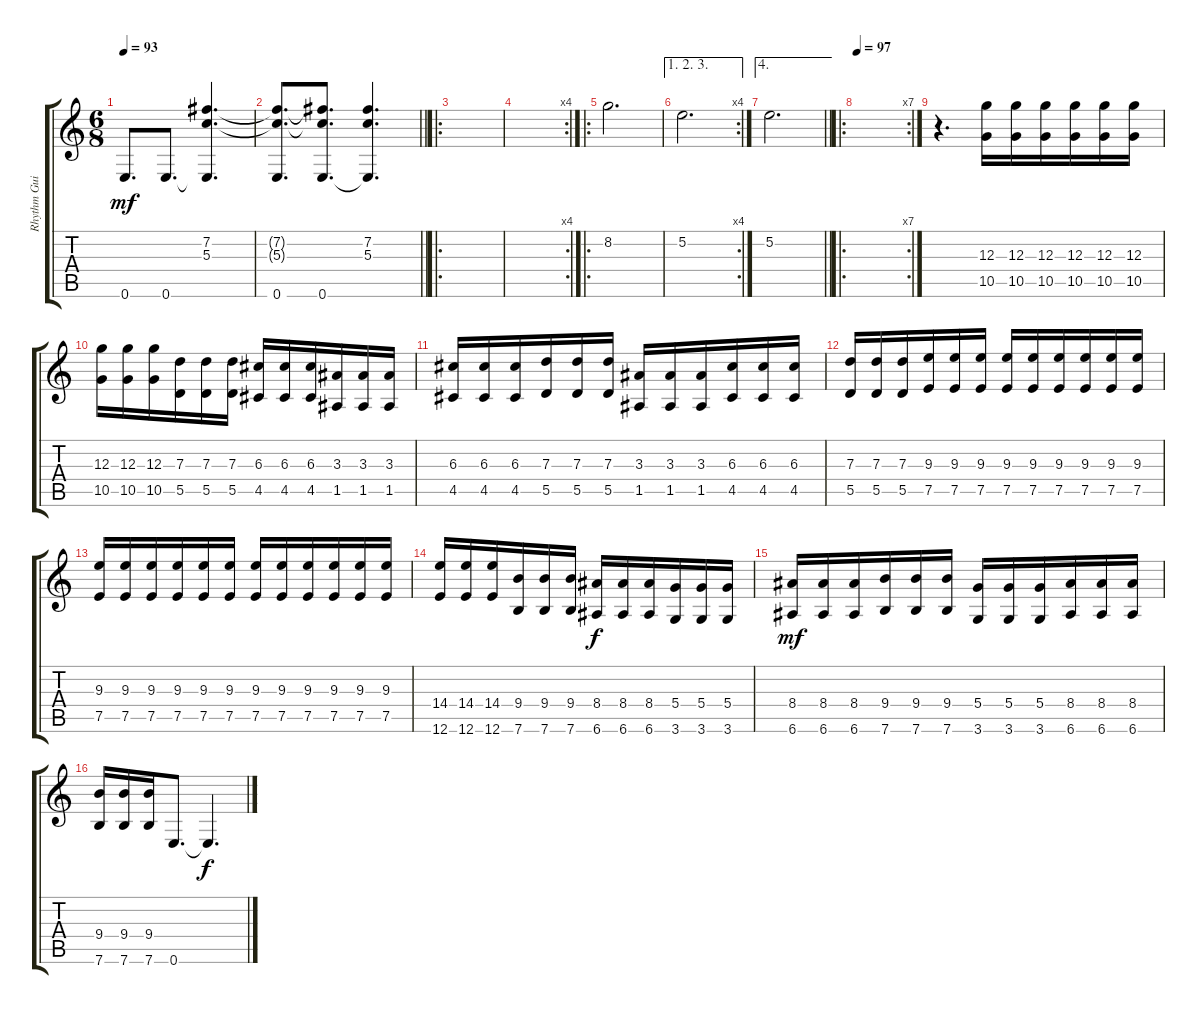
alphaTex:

\track ("Rhythm Guitar 2 [Mikael Akerfeldt + Pete" "Rhythm Gui") {instrument distortionguitar}
\staff {score tabs}
\tuning (E4 B3 G3 D3 A2 E2) {hide}
\ts (6 8)
\tempo 93
\clef g2
\ks c
0.6.8{d dy mf} 0.6.8{d} (7.2 5.3 0.6{t}).4{d} |
\barLineRight lightlight
(7.2{t} 5.3{t} 0.6).8{d} (7.2{t} 5.3{t} 0.6).8{d} (7.2 5.3 0.6{t}).4{d} |
\ro
|
\rc 4
|
\ro
8.2.2{d} |
\ae (1 2 3)
\rc 4
5.2.2{d} |
\ae 4
\barLineRight lightlight
5.2.2{d} |
\ro
\rc 7
\tempo 97
|
r.4{d} (12.3 10.5).16 (12.3 10.5).16 (12.3 10.5).16 (12.3 10.5).16 (12.3 10.5).16 (12.3 10.5).16 |
(12.3 10.5).16 (12.3 10.5).16 (12.3 10.5).16 (7.3 5.5).16 (7.3 5.5).16 (7.3 5.5).16 (6.3 4.5).16 (6.3 4.5).16 (6.3 4.5).16 (3.3 1.5).16 (3.3 1.5).16 (3.3 1.5).16 |
(6.3 4.5).16 (6.3 4.5).16 (6.3 4.5).16 (7.3 5.5).16 (7.3 5.5).16 (7.3 5.5).16 (3.3 1.5).16 (3.3 1.5).16 (3.3 1.5).16 (6.3 4.5).16 (6.3 4.5).16 (6.3 4.5).16 |
(7.3 5.5).16 (7.3 5.5).16 (7.3 5.5).16 (9.3 7.5).16 (9.3 7.5).16 (9.3 7.5).16 (9.3 7.5).16 (9.3 7.5).16 (9.3 7.5).16 (9.3 7.5).16 (9.3 7.5).16 (9.3 7.5).16 |
(9.3 7.5).16 (9.3 7.5).16 (9.3 7.5).16 (9.3 7.5).16 (9.3 7.5).16 (9.3 7.5).16 (9.3 7.5).16 (9.3 7.5).16 (9.3 7.5).16 (9.3 7.5).16 (9.3 7.5).16 (9.3 7.5).16 |
(14.4 12.6).16 (14.4 12.6).16 (14.4 12.6).16 (9.4 7.6).16 (9.4 7.6).16 (9.4 7.6).16 (8.4 6.6).16{dy f} (8.4 6.6).16 (8.4 6.6).16 (5.4 3.6).16 (5.4 3.6).16 (5.4 3.6).16 |
(8.4 6.6).16{dy mf} (8.4 6.6).16 (8.4 6.6).16 (9.4 7.6).16 (9.4 7.6).16 (9.4 7.6).16 (5.4 3.6).16 (5.4 3.6).16 (5.4 3.6).16 (8.4 6.6).16 (8.4 6.6).16 (8.4 6.6).16 |
(9.4 7.6).16 (9.4 7.6).16 (9.4 7.6).16 0.6.8{d} 0.6{t}.4{d dy f}
